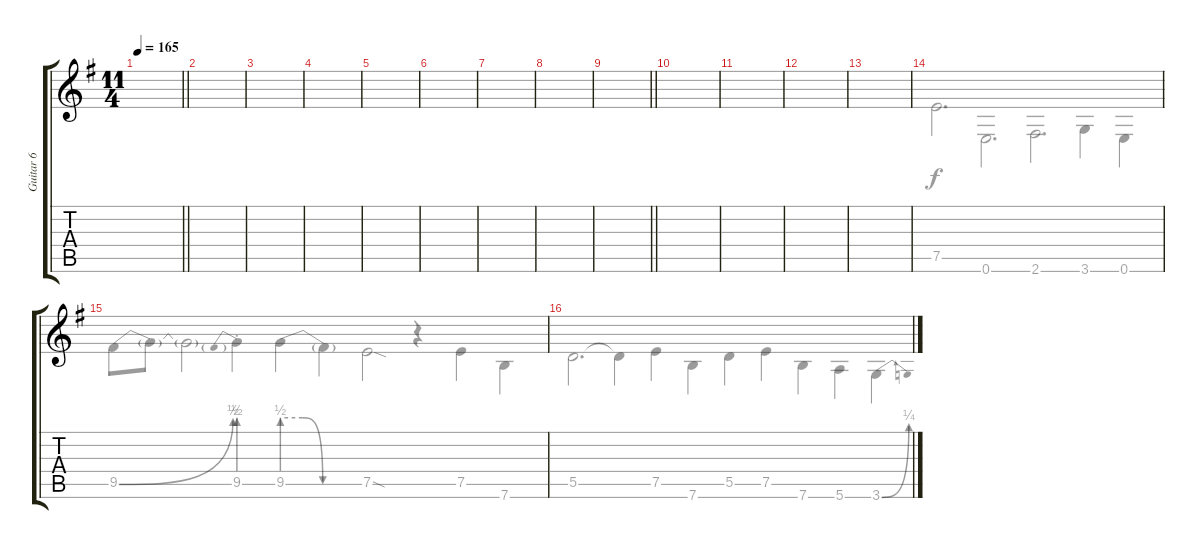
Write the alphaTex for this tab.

\track ("Guitar 6" "Guitar 6") {instrument acousticguitarnylon}
\staff {score tabs}
\tuning (E4 B3 G3 D3 A2 E2) {hide}
\voice
\ts (11 4)
\tempo 165
\clef g2
\barLineRight lightlight
\ks g
|
|
|
|
|
|
|
|
\barLineRight lightlight
|
|
|
|
|
|
|
\voice
\clef g2
\barLineRight lightlight
\ks g
|
|
|
|
|
|
|
|
\barLineRight lightlight
|
|
|
|
|
7.5.2{d} 0.6.2{d} 2.6.2{d} 3.6.4 0.6.4 |
9.5{be (bend 0 0 60 2)}.8 9.5{t}.8 9.5{t}.2 9.5{be (prebend 0 2 60 2) st}.4 9.5{be (custom 0 2 15 2 30 0 60 0)}.4 9.5{t}.4 7.5{sod}.2 r.4 7.5.4 7.6.4 |
5.5.2{d} 5.5{t}.4 7.5.4 7.6.4 5.5.4 7.5.4 7.6.4 5.6.4 3.6{be (bend 0 0 60 1)}.4
